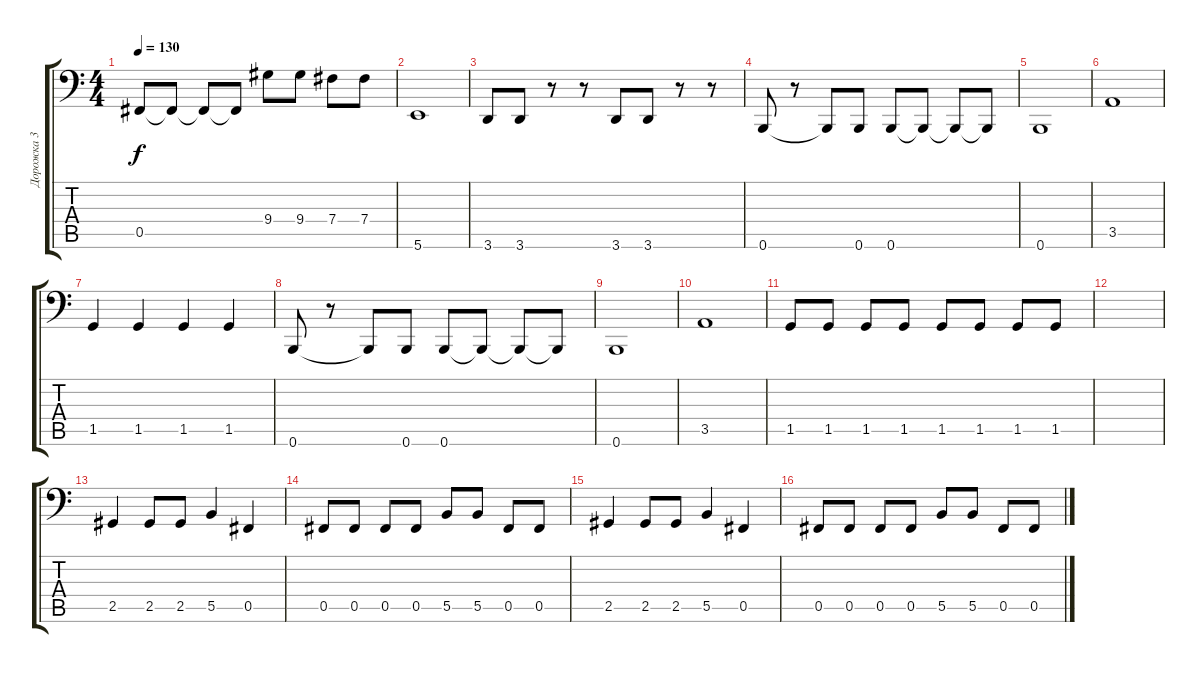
\track ("Дорожка 3" "Дорожка 3") {instrument electricbassfinger}
\staff {score tabs}
\tuning (Db3 Ab2 E2 B1 Gb1 B0) {hide}
\ts (4 4)
\tempo 130
\clef f4
\ks c
0.5.8{dy f} 0.5{t}.8 0.5{t}.8 0.5{t}.8 9.4.8 9.4.8 7.4.8 7.4.8 |
5.6.1 |
3.6.8 3.6.8 r.8 r.8 3.6.8 3.6.8 r.8 r.8 |
0.6.8 r.8 0.6{t}.8 0.6.8 0.6.8 0.6{t}.8 0.6{t}.8 0.6{t}.8 |
0.6.1 |
3.5.1 |
1.5.4 1.5.4 1.5.4 1.5.4 |
0.6.8 r.8 0.6{t}.8 0.6.8 0.6.8 0.6{t}.8 0.6{t}.8 0.6{t}.8 |
0.6.1 |
3.5.1 |
1.5.8 1.5.8 1.5.8 1.5.8 1.5.8 1.5.8 1.5.8 1.5.8 |
|
2.5.4 2.5.8 2.5.8 5.5.4 0.5.4 |
0.5.8 0.5.8 0.5.8 0.5.8 5.5.8 5.5.8 0.5.8 0.5.8 |
2.5.4 2.5.8 2.5.8 5.5.4 0.5.4 |
0.5.8 0.5.8 0.5.8 0.5.8 5.5.8 5.5.8 0.5.8 0.5.8
